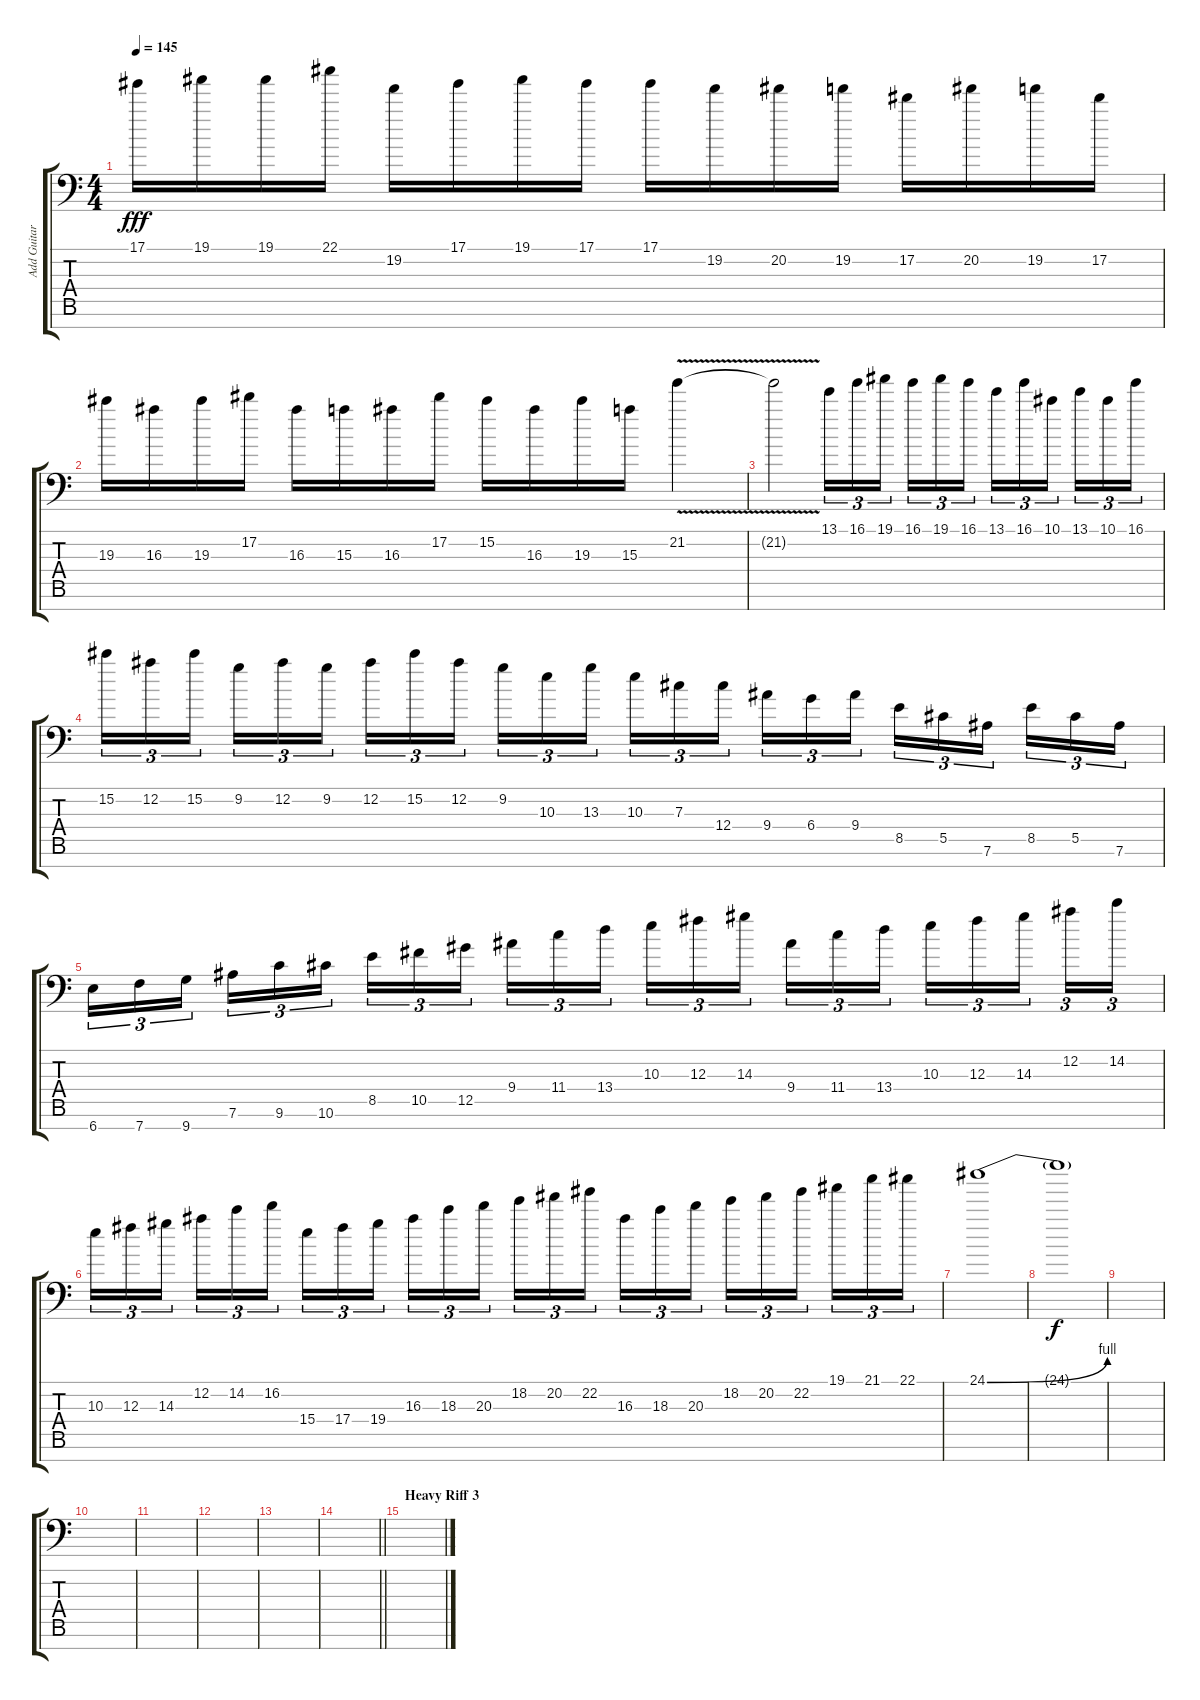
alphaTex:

\track ("Add Guitare" "Add Guitar") {instrument distortionguitar}
\staff {score tabs}
\tuning (Eb4 Bb3 Gb3 Db3 Ab2 Eb2 Bb1) {hide}
\ts (4 4)
\tempo 145
\clef f4
\ks c
17.1.16{dy fff} 19.1.16 19.1.16 22.1.16 19.2.16 17.1.16 19.1.16 17.1.16 17.1.16 19.2.16 20.2.16 19.2.16 17.2.16 20.2.16 19.2.16 17.2.16 |
19.3.16 16.3.16 19.3.16 17.2.16 16.3.16 15.3.16 16.3.16 17.2.16 15.2.16 16.3.16 19.3.16 15.3.16 21.2{v}.4 |
21.2{t}.2 13.1.16{tu (3 2)} 16.1.16{tu (3 2)} 19.1.16{tu (3 2) beam splitsecondary} 16.1.16{tu (3 2)} 19.1.16{tu (3 2)} 16.1.16{tu (3 2)} 13.1.16{tu (3 2)} 16.1.16{tu (3 2)} 10.1.16{tu (3 2) beam splitsecondary} 13.1.16{tu (3 2)} 10.1.16{tu (3 2)} 16.1.16{tu (3 2)} |
15.2.16{tu (3 2)} 12.2.16{tu (3 2)} 15.2.16{tu (3 2) beam splitsecondary} 9.2.16{tu (3 2)} 12.2.16{tu (3 2)} 9.2.16{tu (3 2)} 12.2.16{tu (3 2)} 15.2.16{tu (3 2)} 12.2.16{tu (3 2) beam splitsecondary} 9.2.16{tu (3 2)} 10.3.16{tu (3 2)} 13.3.16{tu (3 2)} 10.3.16{tu (3 2)} 7.3.16{tu (3 2)} 12.4.16{tu (3 2) beam splitsecondary} 9.4.16{tu (3 2)} 6.4.16{tu (3 2)} 9.4.16{tu (3 2)} 8.5.16{tu (3 2)} 5.5.16{tu (3 2)} 7.6.16{tu (3 2) beam splitsecondary} 8.5.16{tu (3 2)} 5.5.16{tu (3 2)} 7.6.16{tu (3 2)} |
6.7.16{tu (3 2)} 7.7.16{tu (3 2)} 9.7.16{tu (3 2) beam splitsecondary} 7.6.16{tu (3 2)} 9.6.16{tu (3 2)} 10.6.16{tu (3 2)} 8.5.16{tu (3 2)} 10.5.16{tu (3 2)} 12.5.16{tu (3 2) beam splitsecondary} 9.4.16{tu (3 2)} 11.4.16{tu (3 2)} 13.4.16{tu (3 2)} 10.3.16{tu (3 2)} 12.3.16{tu (3 2)} 14.3.16{tu (3 2) beam splitsecondary} 9.4.16{tu (3 2)} 11.4.16{tu (3 2)} 13.4.16{tu (3 2)} 10.3.16{tu (3 2)} 12.3.16{tu (3 2)} 14.3.16{tu (3 2) beam splitsecondary} 12.2.16{tu (3 2)} 14.2.16{tu (3 2)} |
10.3.16{tu (3 2)} 12.3.16{tu (3 2)} 14.3.16{tu (3 2) beam splitsecondary} 12.2.16{tu (3 2)} 14.2.16{tu (3 2)} 16.2.16{tu (3 2)} 15.4.16{tu (3 2)} 17.4.16{tu (3 2)} 19.4.16{tu (3 2) beam splitsecondary} 16.3.16{tu (3 2)} 18.3.16{tu (3 2)} 20.3.16{tu (3 2)} 18.2.16{tu (3 2)} 20.2.16{tu (3 2)} 22.2.16{tu (3 2) beam splitsecondary} 16.3.16{tu (3 2)} 18.3.16{tu (3 2)} 20.3.16{tu (3 2)} 18.2.16{tu (3 2)} 20.2.16{tu (3 2)} 22.2.16{tu (3 2) beam splitsecondary} 19.1.16{tu (3 2)} 21.1.16{tu (3 2)} 22.1.16{tu (3 2)} |
24.1{be (bend 0 0 60 4)}.1 |
24.1{t}.1{dy f} |
|
|
|
|
|
\barLineRight lightlight
|
\section ("" "Heavy Riff 3")
